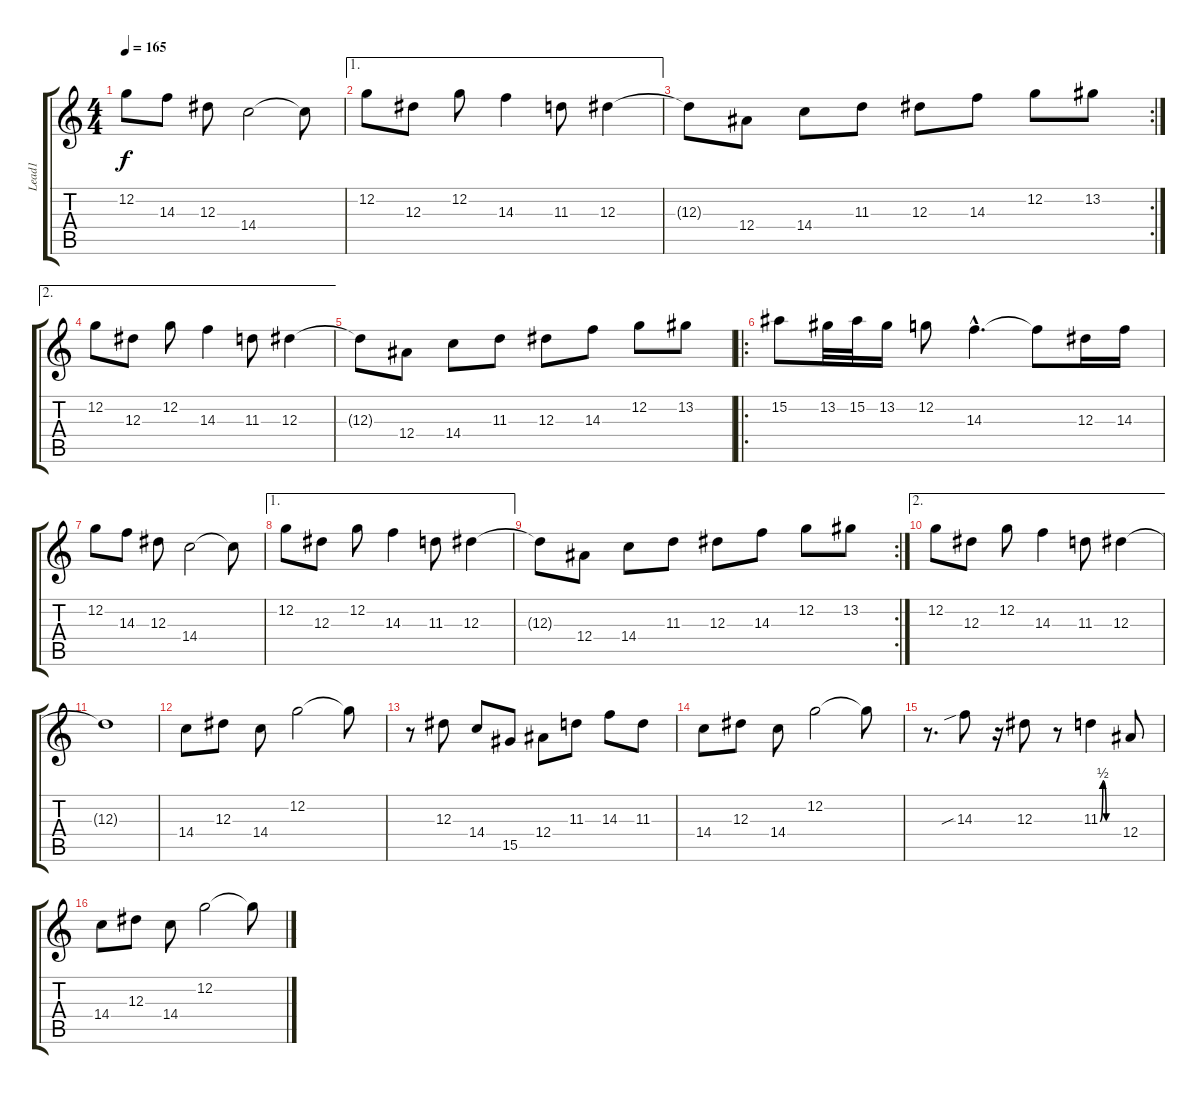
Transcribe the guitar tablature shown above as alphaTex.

\track ("Lead1" "Lead1") {instrument distortionguitar}
\staff {score tabs}
\tuning (C4 G3 Eb3 Bb2 F2 C2) {hide}
\ts (4 4)
\tempo 165
\clef g2
\ks c
12.2.8{dy f} 14.3.8 12.3.8 14.4.2 14.4{t}.8 |
\ae 1
12.2.8 12.3.8 12.2.8 14.3.4 11.3.8 12.3.4 |
\rc 2
12.3{t}.8 12.4.8 14.4.8 11.3.8 12.3.8 14.3.8 12.2.8 13.2.8 |
\ae 2
12.2.8 12.3.8 12.2.8 14.3.4 11.3.8 12.3.4 |
12.3{t}.8 12.4.8 14.4.8 11.3.8 12.3.8 14.3.8 12.2.8 13.2.8 |
\ro
15.2.8 13.2.32 15.2.32 13.2.16 12.2.8 14.3{hac}.4{d} 14.3{t}.8 12.3.16 14.3.16 |
12.2.8 14.3.8 12.3.8 14.4.2 14.4{t}.8 |
\ae 1
12.2.8 12.3.8 12.2.8 14.3.4 11.3.8 12.3.4 |
\rc 2
12.3{t}.8 12.4.8 14.4.8 11.3.8 12.3.8 14.3.8 12.2.8 13.2.8 |
\ae 2
12.2.8 12.3.8 12.2.8 14.3.4 11.3.8 12.3.4 |
12.3{t}.1 |
14.4.8 12.3.8 14.4.8 12.2.2 12.2{t}.8 |
r.8 12.3.8 14.4.8 15.5.8 12.4.8 11.3.8 14.3.8 11.3.8 |
14.4.8 12.3.8 14.4.8 12.2.2 12.2{t}.8 |
r.8{d} 14.3{sib}.8 r.16 12.3.8 r.8 11.3{be (custom 0 0 9 2 20 0 30 0 60 0)}.4 12.4.8 |
14.4.8 12.3.8 14.4.8 12.2.2 12.2{t}.8
